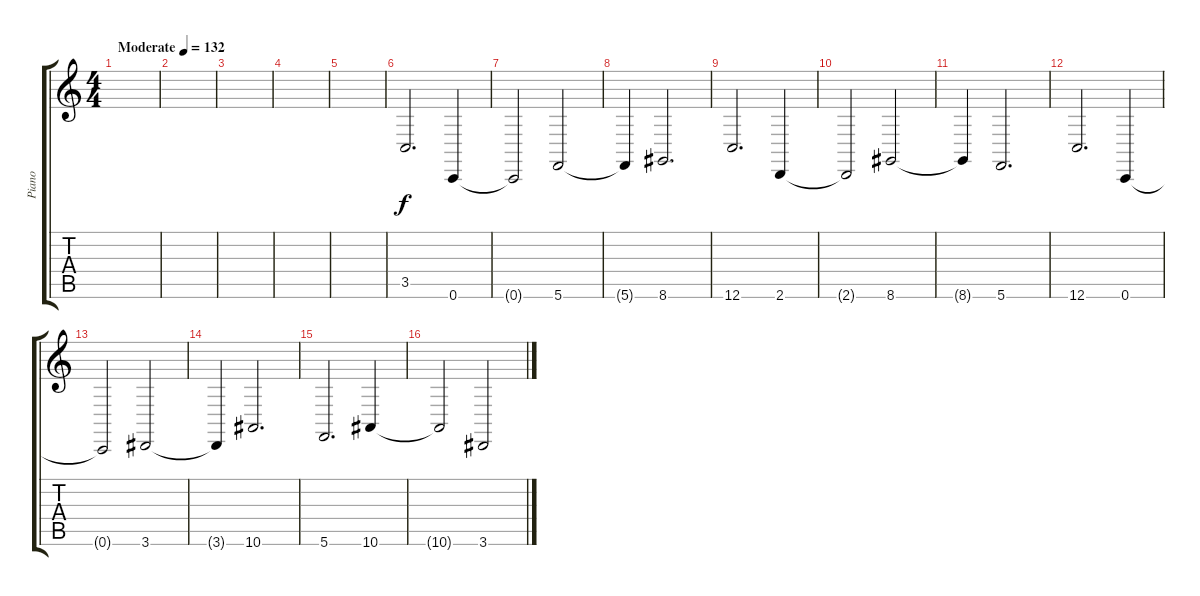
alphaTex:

\track ("Piano" "Piano") {instrument brightacousticpiano}
\staff {score tabs}
\tuning (E4 B3 G3 D3 A2 C2) {hide}
\ts (4 4)
\tempo (132 "Moderate")
\clef g2
\ks c
|
|
|
|
|
3.5.2{d} 0.6.4 |
0.6{t}.2 5.6.2 |
5.6{t}.4 8.6.2{d} |
12.6.2{d} 2.6.4 |
2.6{t}.2 8.6.2 |
8.6{t}.4 5.6.2{d} |
12.6.2{d} 0.6.4 |
0.6{t}.2 3.6.2 |
3.6{t}.4 10.6.2{d} |
5.6.2{d} 10.6.4 |
10.6{t}.2 3.6.2
